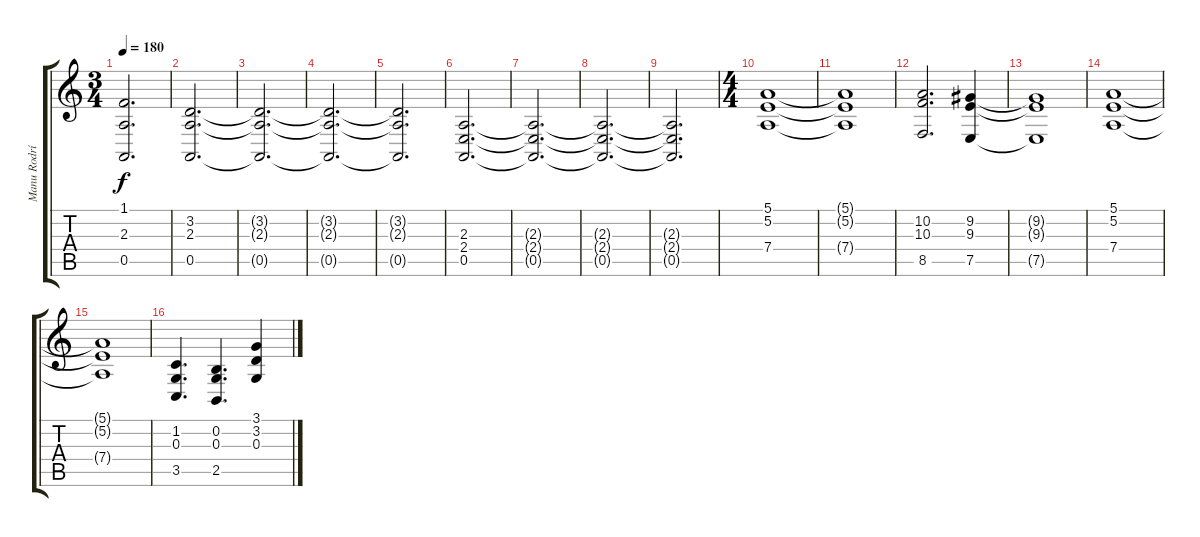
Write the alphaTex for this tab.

\track ("Manu Rodríguez" "Manu Rodrí") {instrument stringensemble1}
\staff {score tabs}
\tuning (E4 B3 G3 D3 A2 E2) {hide}
\ts (3 4)
\tempo 180
\clef g2
\ks c
(1.1{t} 2.3{t} 0.5{t}).2{d dy f} |
(3.2 2.3 0.5).2{d} |
(3.2{t} 2.3{t} 0.5{t}).2{d} |
(3.2{t} 2.3{t} 0.5{t}).2{d} |
(3.2{t} 2.3{t} 0.5{t}).2{d} |
(2.3 2.4 0.5).2{d} |
(2.3{t} 2.4{t} 0.5{t}).2{d} |
(2.3{t} 2.4{t} 0.5{t}).2{d} |
(2.3{t} 2.4{t} 0.5{t}).2{d} |
\ts (4 4)
(5.1 5.2 7.4).1 |
(5.1{t} 5.2{t} 7.4{t}).1 |
(10.2 10.3 8.5).2{d} (9.2 9.3 7.5).4 |
(9.2{t} 9.3{t} 7.5{t}).1 |
(5.1 5.2 7.4).1 |
(5.1{t} 5.2{t} 7.4{t}).1 |
(1.2 0.3 3.5).4{d} (0.2 0.3 2.5).4{d} (3.1 3.2 0.3).4
